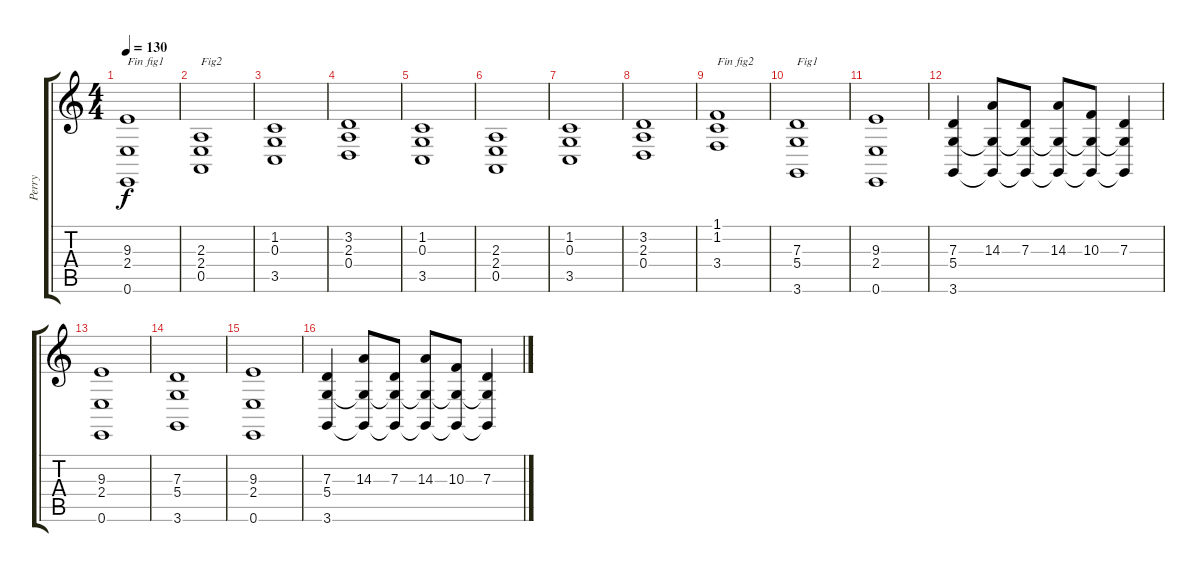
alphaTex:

\track ("Perry" "Perry") {instrument drawbarorgan}
\staff {score tabs}
\tuning (E4 B3 G3 D3 A2 E2) {hide}
\ts (4 4)
\tempo 130
\clef g2
\ks c
(9.3 2.4 0.6).1{txt "Fin fig1" dy f} |
(2.3 2.4 0.5).1{txt "Fig2"} |
(1.2 0.3 3.5).1 |
(3.2 2.3 0.4).1 |
(1.2 0.3 3.5).1 |
(2.3 2.4 0.5).1 |
(1.2 0.3 3.5).1 |
(3.2 2.3 0.4).1 |
(1.1 1.2 3.4).1{txt "Fin fig2"} |
(7.3 5.4 3.6).1{txt "Fig1"} |
(9.3 2.4 0.6).1 |
(7.3 5.4 3.6).4 (14.3 5.4{t} 3.6{t}).8 (7.3 5.4{t} 3.6{t}).8 (14.3 5.4{t} 3.6{t}).8 (10.3 5.4{t} 3.6{t}).8 (7.3 5.4{t} 3.6{t}).4 |
(9.3 2.4 0.6).1 |
(7.3 5.4 3.6).1 |
(9.3 2.4 0.6).1 |
(7.3 5.4 3.6).4 (14.3 5.4{t} 3.6{t}).8 (7.3 5.4{t} 3.6{t}).8 (14.3 5.4{t} 3.6{t}).8 (10.3 5.4{t} 3.6{t}).8 (7.3 5.4{t} 3.6{t}).4
